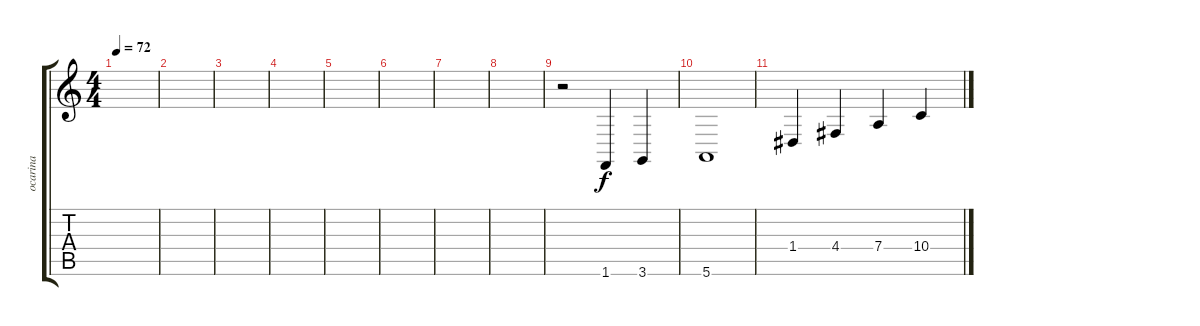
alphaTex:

\track ("ocarina" "ocarina") {instrument violin}
\staff {score tabs}
\tuning (E4 B3 G3 D3 A2 E2) {hide}
\ts (4 4)
\tempo 72
\clef g2
\ks c
|
|
|
|
|
|
|
|
r.2 1.6.4 3.6.4 |
5.6.1 |
1.4.4 4.4.4 7.4.4 10.4.4
